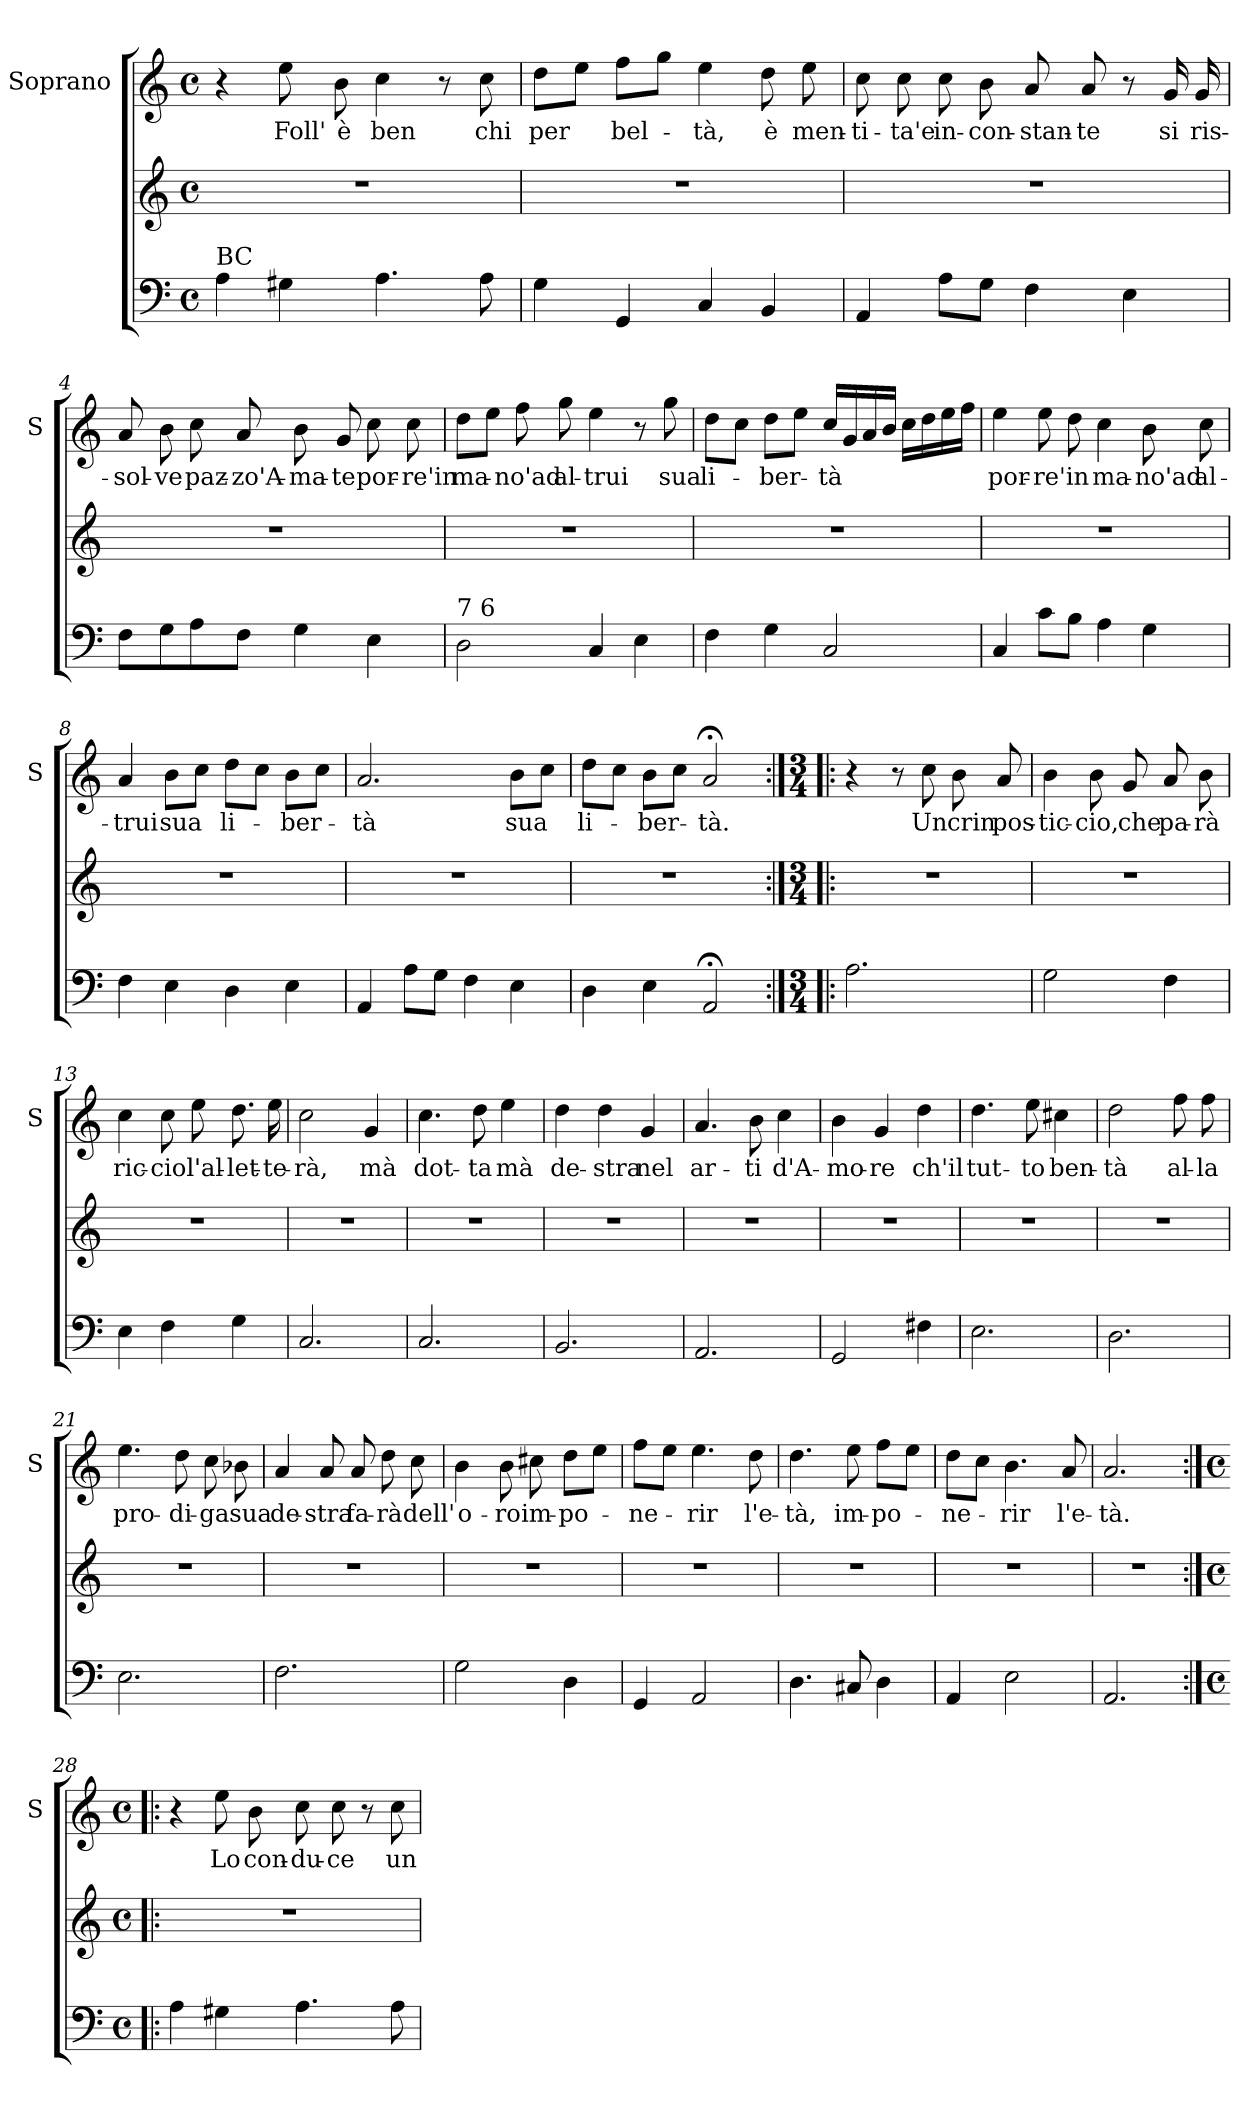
**kern	**kern	**kern	**text
*part2	*part2	*part1	*part1
*staff3	*staff2	*staff1	*staff1
*	*	*I"Soprano	*
*	*	*I'S	*
*clefF4	*clefG2	*clefG2	*
*k[]	*k[]	*k[]	*
*C:	*C:	*C:	*
*M4/4	*M4/4	*M4/4	*
*met(c)	*met(c)	*met(c)	*
=1	=1	=1	=1
!LO:TX:a:t=BC	!	!	!
4A\	1r	4r	.
!	!	!	!LO:LY:b
4G#X\	.	8ee\	Foll'
!	!	!	!LO:LY:b
.	.	8b\	è
!	!	!	!LO:LY:b
4.A\	.	4cc\	ben
.	.	8r	.
!	!	!	!LO:LY:b
8A\	.	8cc\	chi
=2	=2	=2	=2
!	!	!	!LO:LY:b
4G\	1r	8dd\L	per
.	.	8ee\J	.
!	!	!	!LO:LY:b
4GG/	.	8ff\L	bel-
.	.	8gg\J	.
!	!	!	!LO:LY:b
4C/	.	4ee\	-tà,
!	!	!	!LO:LY:b
4BB/	.	8dd\	è
!	!	!	!LO:LY:b
.	.	8ee\	men-
=3	=3	=3	=3
!	!	!	!LO:LY:b
4AA/	1r	8cc\	-ti-
!	!	!	!LO:LY:b
.	.	8cc\	-ta'e
!	!	!	!LO:LY:b
8A\L	.	8cc\	in-
!	!	!	!LO:LY:b
8G\J	.	8b\	-con-
!	!	!	!LO:LY:b
4F\	.	8a/	-stan-
!	!	!	!LO:LY:b
.	.	8a/	-te
4E\	.	8r	.
!	!	!	!LO:LY:b
.	.	16g/	si
!	!	!	!LO:LY:b
.	.	16g/	ris-
!!LO:LB:g=z
=4	=4	=4	=4
!	!	!	!LO:LY:b
8F\L	1r	8a/	-sol-
!	!	!	!LO:LY:b
8G\	.	8b\	-ve
!	!	!	!LO:LY:b
8A\	.	8cc\	paz-
!	!	!	!LO:LY:b
8F\J	.	8a/	-zo'A-
!	!	!	!LO:LY:b
4G\	.	8b\	-ma-
!	!	!	!LO:LY:b
.	.	8g/	-te
!	!	!	!LO:LY:b
4E\	.	8cc\	por-
!	!	!	!LO:LY:b
.	.	8cc\	-re'in
=5	=5	=5	=5
!LO:TX:a:t=7 6	!	!	!
!	!	!	!LO:LY:b
2D\	1r	8dd\L	ma-
.	.	8ee\J	.
!	!	!	!LO:LY:b
.	.	8ff\	-no'ad
!	!	!	!LO:LY:b
.	.	8gg\	al-
!	!	!	!LO:LY:b
4C/	.	4ee\	-trui
4E\	.	8r	.
!	!	!	!LO:LY:b
.	.	8gg\	sua
=6	=6	=6	=6
!	!	!	!LO:LY:b
4F\	1r	8dd\L	li-
.	.	8cc\J	.
!	!	!	!LO:LY:b
4G\	.	8dd\L	-ber-
.	.	8ee\J	.
!	!	!	!LO:LY:b
2C/	.	16cc/LL	-tà
.	.	16g/	.
.	.	16a/	.
.	.	16b/JJ	.
.	.	16cc\LL	.
.	.	16dd\	.
.	.	16ee\	.
.	.	16ff\JJ	.
!!LO:LB:g=z
=7	=7	=7	=7
!	!	!	!LO:LY:b
4C/	1r	4ee\	por-
!	!	!	!LO:LY:b
8c\L	.	8ee\	-re'in
8B\J	.	8dd\	.
!	!	!	!LO:LY:b
4A\	.	4cc\	ma-
!	!	!	!LO:LY:b
4G\	.	8b\	-no'ad
!	!	!	!LO:LY:b
.	.	8cc\	al-
=8	=8	=8	=8
!	!	!	!LO:LY:b
4F\	1r	4a/	-trui
!	!	!	!LO:LY:b
4E\	.	8b\L	sua
.	.	8cc\J	.
!	!	!	!LO:LY:b
4D\	.	8dd\L	li-
.	.	8cc\J	.
!	!	!	!LO:LY:b
4E\	.	8b\L	-ber-
.	.	8cc\J	.
=9	=9	=9	=9
!	!	!	!LO:LY:b
4AA/	1r	2.a/	-tà
8A\L	.	.	.
8G\J	.	.	.
4F\	.	.	.
!	!	!	!LO:LY:b
4E\	.	8b\L	sua
.	.	8cc\J	.
=10	=10	=10	=10
!	!	!	!LO:LY:b
4D\	1r	8dd\L	li-
.	.	8cc\J	.
!	!	!	!LO:LY:b
4E\	.	8b\L	-ber-
.	.	8cc\J	.
!	!	!	!LO:LY:b
2AA;</	.	2a;</	-tà.
!!LO:LB:g=z
=11:|!|:	=11:|!|:	=11:|!|:	=11:|!|:
*M3/4	*M3/4	*M3/4	*
2.A\	2.r	4r	.
.	.	8r	.
!	!	!	!LO:LY:b
.	.	8cc\	Un
!	!	!	!LO:LY:b
.	.	8b\	crin
!	!	!	!LO:LY:b
.	.	8a/	pos-
=12	=12	=12	=12
!	!	!	!LO:LY:b
2G\	2.r	4b\	-tic-
!	!	!	!LO:LY:b
.	.	8b\	-cio,
!	!	!	!LO:LY:b
.	.	8g/	che
!	!	!	!LO:LY:b
4F\	.	8a/	pa-
!	!	!	!LO:LY:b
.	.	8b\	-rà
=13	=13	=13	=13
!	!	!	!LO:LY:b
4E\	2.r	4cc\	ric-
!	!	!	!LO:LY:b
4F\	.	8cc\	-cio
!	!	!	!LO:LY:b
.	.	8ee\	l'al-
!	!	!	!LO:LY:b
4G\	.	8.dd\	-let-
!	!	!	!LO:LY:b
.	.	16ee\	-te-
=14	=14	=14	=14
!	!	!	!LO:LY:b
2.C/	2.r	2cc\	-rà,
!	!	!	!LO:LY:b
.	.	4g/	mà
=15	=15	=15	=15
!	!	!	!LO:LY:b
2.C/	2.r	4.cc\	dot-
!	!	!	!LO:LY:b
.	.	8dd\	-ta
!	!	!	!LO:LY:b
.	.	4ee\	mà
!!LO:PB:g=z
=16	=16	=16	=16
!	!	!	!LO:LY:b
2.BB/	2.r	4dd\	de-
!	!	!	!LO:LY:b
.	.	4dd\	-stra
!	!	!	!LO:LY:b
.	.	4g/	nel
=17	=17	=17	=17
!	!	!	!LO:LY:b
2.AA/	2.r	4.a/	ar-
!	!	!	!LO:LY:b
.	.	8b\	-ti
!	!	!	!LO:LY:b
.	.	4cc\	d'A-
=18	=18	=18	=18
!	!	!	!LO:LY:b
2GG/	2.r	4b\	-mo-
!	!	!	!LO:LY:b
.	.	4g/	-re
!	!	!	!LO:LY:b
4F#X\	.	4dd\	ch'il
=19	=19	=19	=19
!	!	!	!LO:LY:b
2.E\	2.r	4.dd\	tut-
!	!	!	!LO:LY:b
.	.	8ee\	-to
!	!	!	!LO:LY:b
.	.	4cc#X\	ben-
=20	=20	=20	=20
!	!	!	!LO:LY:b
2.D\	2.r	2dd\	-tà
!	!	!	!LO:LY:b
.	.	8ff\	al-
!	!	!	!LO:LY:b
.	.	8ff\	-la
!!LO:LB:g=z
=21	=21	=21	=21
!	!	!	!LO:LY:b
2.E\	2.r	4.ee\	pro-
!	!	!	!LO:LY:b
.	.	8dd\	-di-
!	!	!	!LO:LY:b
.	.	8cc\	-ga
!	!	!	!LO:LY:b
.	.	8b-X\	sua
=22	=22	=22	=22
!	!	!	!LO:LY:b
2.F\	2.r	4a/	de-
!	!	!	!LO:LY:b
.	.	8a/	-stra
!	!	!	!LO:LY:b
.	.	8a/	fa-
!	!	!	!LO:LY:b
.	.	8dd\	-rà
!	!	!	!LO:LY:b
.	.	8cc\	dell'
=23	=23	=23	=23
!	!	!	!LO:LY:b
2G\	2.r	4b\	o-
!	!	!	!LO:LY:b
.	.	8b\	-ro
!	!	!	!LO:LY:b
.	.	8cc#X\	im-
!	!	!	!LO:LY:b
4D\	.	8dd\L	-po-
.	.	8ee\J	.
=24	=24	=24	=24
!	!	!	!LO:LY:b
4GG/	2.r	8ff\L	-ne-
.	.	8ee\J	.
!	!	!	!LO:LY:b
2AA/	.	4.ee\	-rir
!	!	!	!LO:LY:b
.	.	8dd\	l'e-
=25	=25	=25	=25
!	!	!	!LO:LY:b
4.D\	2.r	4.dd\	-tà,
!	!	!	!LO:LY:b
8C#X/	.	8ee\	im-
!	!	!	!LO:LY:b
4D\	.	8ff\L	-po-
.	.	8ee\J	.
!!LO:LB:g=z
=26	=26	=26	=26
!	!	!	!LO:LY:b
4AA/	2.r	8dd\L	-ne-
.	.	8cc\J	.
!	!	!	!LO:LY:b
2E\	.	4.b\	-rir
!	!	!	!LO:LY:b
.	.	8a/	l'e-
=27	=27	=27	=27
!	!	!	!LO:LY:b
2.AA/	2.r	2.a/	-tà.
=28:|!|:	=28:|!|:	=28:|!|:	=28:|!|:
*M4/4	*M4/4	*M4/4	*
*met(c)	*met(c)	*met(c)	*
4A\	1r	4r	.
!	!	!	!LO:LY:b
4G#X\	.	8ee\	Lo
!	!	!	!LO:LY:b
.	.	8b\	con-
!	!	!	!LO:LY:b
4.A\	.	8cc\	-du-
!	!	!	!LO:LY:b
.	.	8cc\	-ce
.	.	8r	.
!	!	!	!LO:LY:b
8A\	.	8cc\	un
=	=	=	=
*-	*-	*-	*-
